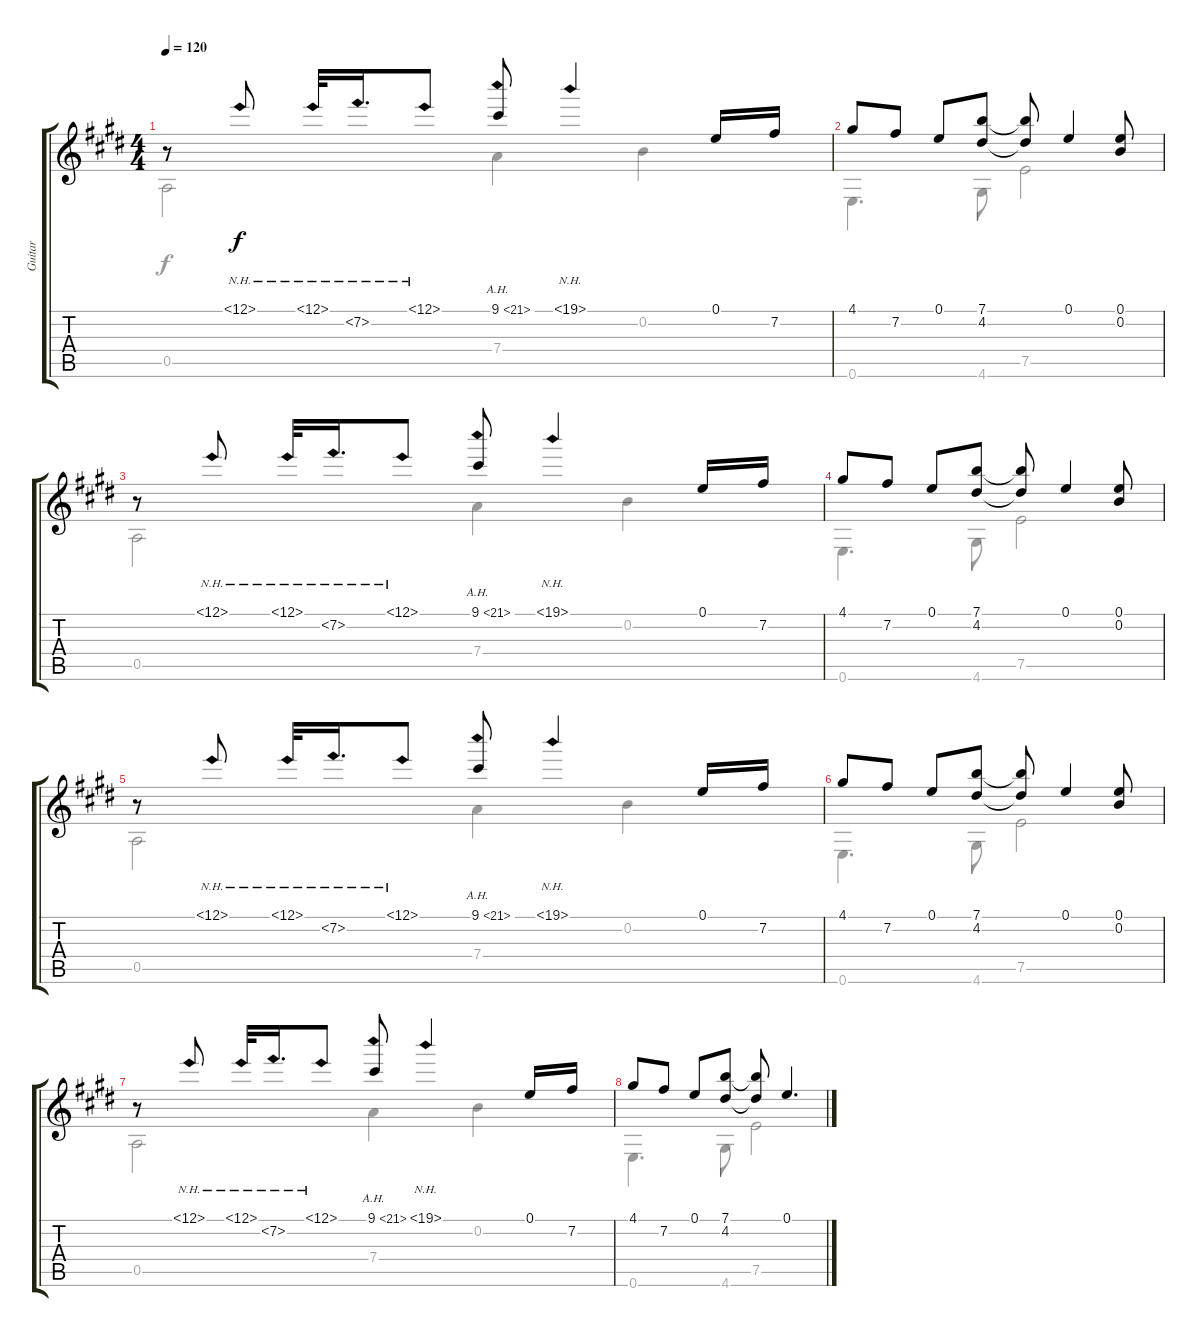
\track ("Guitar" "Guitar") {instrument acousticguitarnylon}
\staff {score tabs}
\tuning (E4 B3 G3 D3 A2 E2) {hide}
\voice
\ts (4 4)
\tempo 120
\clef g2
\ks e
r.8{dy f} 12.1{nh}.8 12.1{nh}.32 7.2{nh}.16{d} 12.1{nh}.8 9.1{ah 12}.8 19.1{nh}.4 0.1.16 7.2.16 |
4.1.8 7.2.8 0.1.8 (7.1 4.2).8 (7.1{t} 4.2{t}).8 0.1.4 (0.1 0.2).8 |
r.8 12.1{nh}.8 12.1{nh}.32 7.2{nh}.16{d} 12.1{nh}.8 9.1{ah 12}.8 19.1{nh}.4 0.1.16 7.2.16 |
4.1.8 7.2.8 0.1.8 (7.1 4.2).8 (7.1{t} 4.2{t}).8 0.1.4 (0.1 0.2).8 |
r.8 12.1{nh}.8 12.1{nh}.32 7.2{nh}.16{d} 12.1{nh}.8 9.1{ah 12}.8 19.1{nh}.4 0.1.16 7.2.16 |
4.1.8 7.2.8 0.1.8 (7.1 4.2).8 (7.1{t} 4.2{t}).8 0.1.4 (0.1 0.2).8 |
r.8 12.1{nh}.8 12.1{nh}.32 7.2{nh}.16{d} 12.1{nh}.8 9.1{ah 12}.8 19.1{nh}.4 0.1.16 7.2.16 |
4.1.8 7.2.8 0.1.8 (7.1 4.2).8 (7.1{t} 4.2{t}).8 0.1.4{d}
\voice
\clef g2
\ottava regular
\simile none
\ks e
0.5.2{dy f} 7.4.4 0.2.4 |
0.6.4{d} 4.6.8 7.5.2 |
0.5.2 7.4.4 0.2.4 |
0.6.4{d} 4.6.8 7.5.2 |
0.5.2 7.4.4 0.2.4 |
0.6.4{d} 4.6.8 7.5.2 |
0.5.2 7.4.4 0.2.4 |
0.6.4{d} 4.6.8 7.5.2
